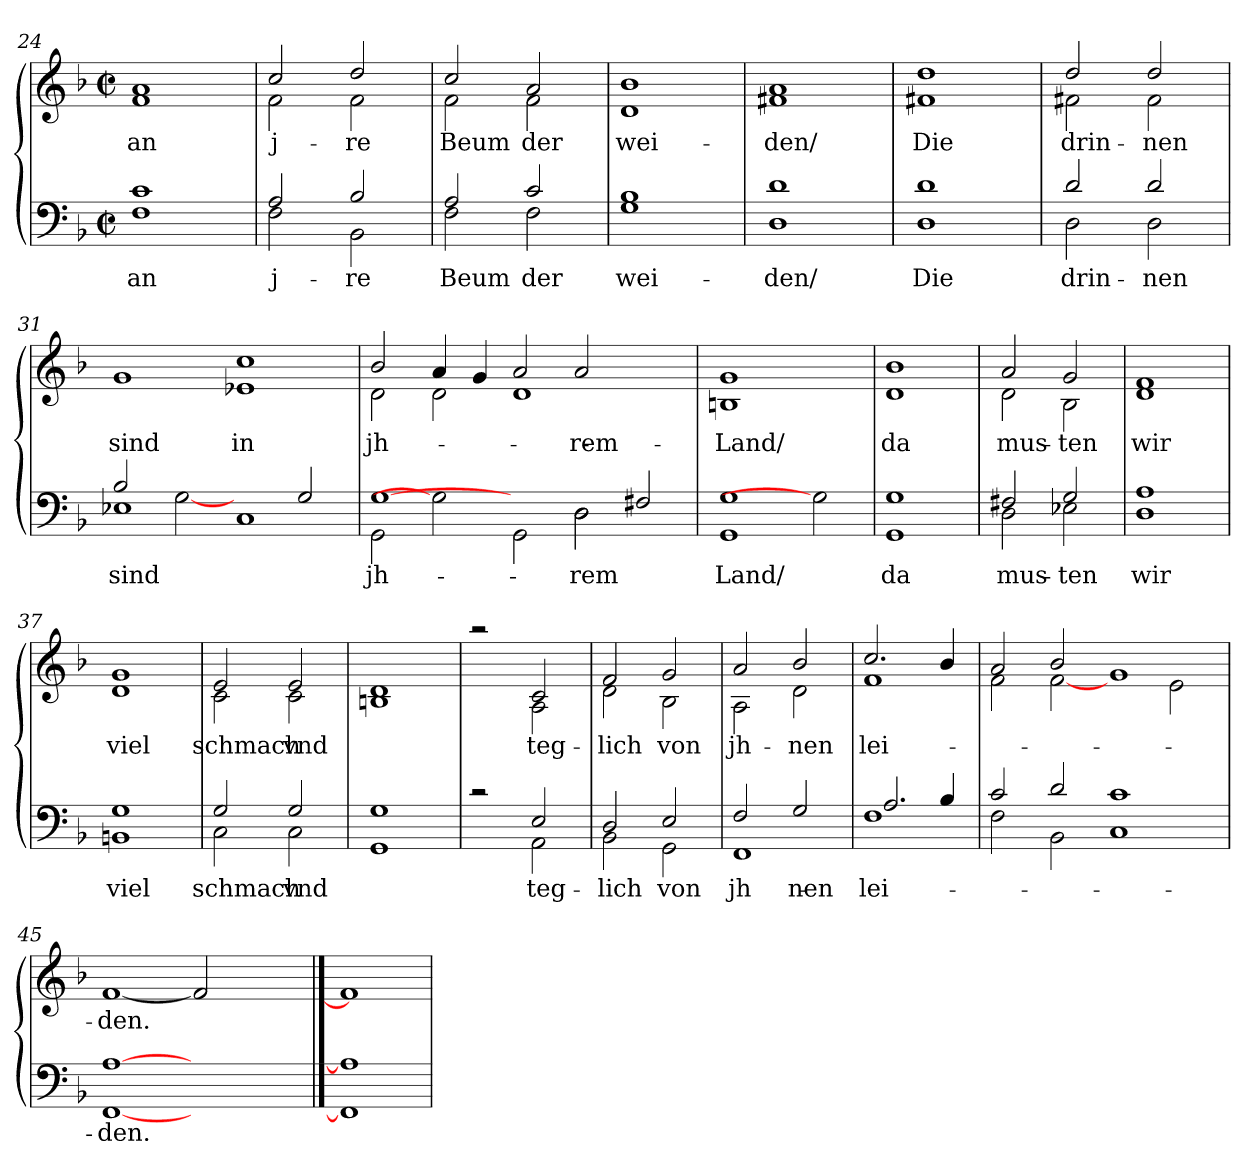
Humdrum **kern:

**kern	**text	**kern	**text
*part2	*part2	*part1	*part1
*staff2	*staff2	*staff1	*staff1
*clefF4	*	*clefG2	*
*k[b-]	*	*k[b-]	*
*F:	*	*F:	*
*M2/2	*	*M2/2	*
*met(c|)	*	*met(c|)	*
=24	=24	=24	=24
!	!LO:LY:a	!	!LO:LY:b
1F 1c	an	1f 1a	an
!!LO:LB:g=z
=25	=25	=25	=25
*^	*	*	*
!	!	!LO:LY:a	!	!LO:LY:b
*	*	*	*^	*
2A/	2F\	j-	2cc/	2f\	j-
!	!	!LO:LY:a	!	!	!LO:LY:b
2B-/	2BB-\	-re	2dd/	2f\	-re
=26	=26	=26	=26	=26	=26
!	!	!LO:LY:a	!	!	!LO:LY:b
2A/	2F\	Beum	2cc/	2f\	Beum
!	!	!LO:LY:a	!	!	!LO:LY:b
2c/	2F\	der	2a/	2f\	der
=27	=27	=27	=27	=27	=27
!	!	!LO:LY:a	!	!	!LO:LY:b
*v	*v	*	*	*	*
*	*	*v	*v	*
1G 1B-	wei-	1d 1b-	wei-
=28	=28	=28	=28
!	!LO:LY:a	!	!LO:LY:b
1D 1d	-den/	1f#X 1a	-den/
=29	=29	=29	=29
!	!LO:LY:a	!	!LO:LY:b
1D 1d	Die	1f#X 1dd	Die
=30	=30	=30	=30
*^	*	*	*
!	!	!LO:LY:a	!	!LO:LY:b
*	*	*	*^	*
2d/	2D\	drin-	2dd/	2f#X\	drin-
!	!	!LO:LY:a	!	!	!LO:LY:b
2d/	2D\	-nen	2dd/	2f#\	-nen
=31	=31	=31	=31	=31	=31
!	!	!LO:LY:a	!	!	!LO:LY:b
*	*	*	*v	*v	*
1E-X	2B-/	sind	1g	sind
.	[2G	.	.	.
!	!	!	!	!LO:LY:b
1C	2ryy	.	1e-X 1cc	in
.	2G/	.	.	.
!!LO:LB:g=z
=32	=32	=32	=32	=32
!	!	!LO:LY:a	!	!LO:LY:b
*	*	*	*^	*
[1G	2GG\	jh-	2b-/	2d\	jh-
.	2G]	.	4a/	2d\	.
.	.	.	4g/	.	.
2ryy	2GG\	.	1d	2a/	.
!	!	!LO:LY:a	!	!	!LO:LY:b
2D\	2D\	rem	.	2a/	-rem
2ryy	2F#X/	.	2ryy	2ryy	.
=33	=33	=33	=33	=33	=33
!	!	!LO:LY:a	!	!	!LO:LY:b
*v	*v	*	*	*	*
*	*	*v	*v	*
1GG 1G	-Land/	1Bn 1g	Land/
2G]	.	2ryy	.
=34	=34	=34	=34
!	!LO:LY:a	!	!LO:LY:b
1GG 1G	da	1d 1b-	da
=35	=35	=35	=35
*^	*	*	*
!	!	!LO:LY:a	!	!LO:LY:b
*	*	*	*^	*
2F#X/	2D\	mus-	2a/	2d\	mus-
!	!	!LO:LY:a	!	!	!LO:LY:b
2G/	2E-X\	-ten	2g/	2B-\	-ten
=36	=36	=36	=36	=36	=36
!	!	!LO:LY:a	!	!	!LO:LY:b
*v	*v	*	*	*	*
*	*	*v	*v	*
1D 1A	wir	1d 1f	wir
=37	=37	=37	=37
!	!LO:LY:a	!	!LO:LY:b
1BBn 1G	viel	1d 1g	viel
=38	=38	=38	=38
*^	*	*	*
!	!	!LO:LY:a	!	!LO:LY:b
*	*	*	*^	*
2G/	2C\	schmach	2e/	2c\	schmach
!	!	!LO:LY:a	!	!	!LO:LY:b
2G/	2C\	vnd	2e/	2c\	vnd
*v	*v	*	*	*	*
*	*	*v	*v	*
!!LO:PB:g=z
=39	=39	=39	=39
1GG 1G	.	1Bn 1d	.
=40	=40	=40	=40
*^	*	*^	*
2rc	2ryy	.	2raa	2ryy	.
!	!	!LO:LY:a	!	!	!LO:LY:b
2E/	2AA\	teg-	2c/	2A\	teg-
=41	=41	=41	=41	=41	=41
!	!	!LO:LY:a	!	!	!LO:LY:b
2D/	2BB-\	-lich	2f/	2d\	-lich
!	!	!LO:LY:a	!	!	!LO:LY:b
2E/	2GG\	von	2g/	2B-\	von
=42	=42	=42	=42	=42	=42
!	!	!LO:LY:a	!	!	!LO:LY:b
1FF	2F/	jh-	2a/	2A\	jh-
!	!	!LO:LY:a	!	!	!LO:LY:b
.	2G/	-nen	2b-/	2d\	-nen
=43	=43	=43	=43	=43	=43
!	!	!LO:LY:a	!	!	!LO:LY:b
1F	2.A/	lei-	1f	2.cc/	lei-
.	4B-/	.	.	4b-/	.
=44	=44	=44	=44	=44	=44
2c/	2F\	.	2a/	2f\	.
2d/	2BB-\	.	2b-/	[2f	.
1C 1c	1ryy	.	1g	2ryy	.
.	.	.	.	2e\	.
*v	*v	*	*	*	*
=45	=45	=45	=45	=45
!	!LO:LY:a	!	!	!LO:LY:b
*	*	*v	*v	*
[1FF [1A	-den.	[1f	-den.
1ryy	.	2f]	.
.	.	2ryy	.
==46	==46	==46	==46
1FF] 1A]	.	1f]	.
=	=	=	=
*-	*-	*-	*-
